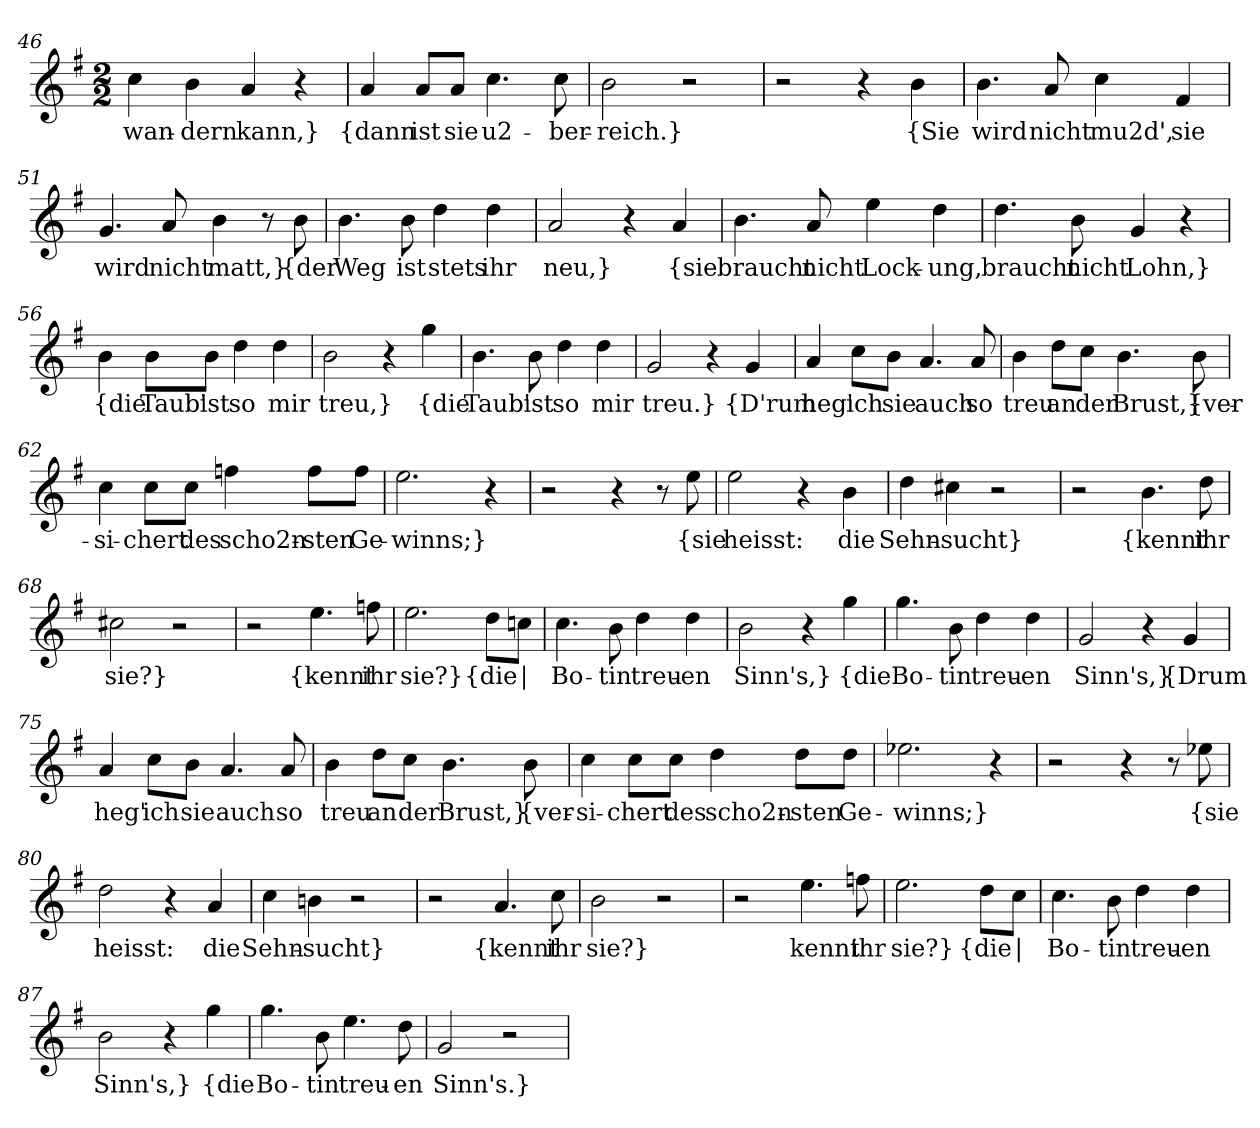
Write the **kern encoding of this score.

**kern	**text
*part1	*part1
*staff1	*staff1
!!LO:LB:g=z
*clefG2	*
*k[f#]	*
*M2/2	*
=46	=46
!	!LO:LY:b
4cc\	wan-
!	!LO:LY:b
4b\	-dern
!	!LO:LY:b
4a/	kann,}
4r	.
=47	=47
!	!LO:LY:b
4a/	{dann
!	!LO:LY:b
8a/L	ist
!	!LO:LY:b
8a/J	sie
!	!LO:LY:b
4.cc\	u2-
!	!LO:LY:b
8cc\	-ber-
=48	=48
!	!LO:LY:b
2b\	-reich.}
2r	.
=49	=49
2r	.
4r	.
!	!LO:LY:b
4b\	{Sie
=50	=50
!	!LO:LY:b
4.b\	wird
!	!LO:LY:b
8a/	nicht
!	!LO:LY:b
4cc\	mu2d',
!	!LO:LY:b
4f#/	sie
!!LO:PB:g=z
=51	=51
!	!LO:LY:b
4.g/	wird
!	!LO:LY:b
8a/	nicht
!	!LO:LY:b
4b\	matt,}
8r	.
!	!LO:LY:b
8b\	{der
=52	=52
!	!LO:LY:b
4.b\	Weg
!	!LO:LY:b
8b\	ist
!	!LO:LY:b
4dd\	stets
!	!LO:LY:b
4dd\	ihr
=53	=53
!	!LO:LY:b
2a/	neu,}
4r	.
!	!LO:LY:b
4a/	{sie
=54	=54
!	!LO:LY:b
4.b\	braucht
!	!LO:LY:b
8a/	nicht
!	!LO:LY:b
4ee\	Lock-
!	!LO:LY:b
4dd\	-ung,
=55	=55
!	!LO:LY:b
4.dd\	braucht
!	!LO:LY:b
8b\	nicht
!	!LO:LY:b
4g/	Lohn,}
4r	.
!!LO:LB:g=z
=56	=56
!	!LO:LY:b
4b\	{die
!	!LO:LY:b
8b\L	Taub'
!	!LO:LY:b
8b\J	ist
!	!LO:LY:b
4dd\	so
!	!LO:LY:b
4dd\	mir
=57	=57
!	!LO:LY:b
2b\	treu,}
4r	.
!	!LO:LY:b
4gg\	{die
=58	=58
!	!LO:LY:b
4.b\	Taub'
!	!LO:LY:b
8b\	ist
!	!LO:LY:b
4dd\	so
!	!LO:LY:b
4dd\	mir
=59	=59
!	!LO:LY:b
2g/	treu.}
4r	.
!	!LO:LY:b
4g/	{D'rum
=60	=60
!	!LO:LY:b
4a/	heg'
!	!LO:LY:b
8cc\L	ich
!	!LO:LY:b
8b\J	sie
!	!LO:LY:b
4.a/	auch
!	!LO:LY:b
8a/	so
!!LO:LB:g=z
=61	=61
!	!LO:LY:b
4b\	treu
!	!LO:LY:b
8dd\L	an
!	!LO:LY:b
8cc\J	der
!	!LO:LY:b
4.b\	Brust,}
!	!LO:LY:b
8b\	{ver-
=62	=62
!	!LO:LY:b
4cc\	-si-
!	!LO:LY:b
8cc\L	-chert
!	!LO:LY:b
8cc\J	des
!	!LO:LY:b
4ffn\	scho2n-
!	!LO:LY:b
8ff\L	-sten
!	!LO:LY:b
8ff\J	Ge-
=63	=63
!	!LO:LY:b
2.ee\	-winns;}
4r	.
=64	=64
2r	.
4r	.
8r	.
!	!LO:LY:b
8ee\	{sie
=65	=65
!	!LO:LY:b
2ee\	heisst:
4r	.
!	!LO:LY:b
4b\	die
!!LO:LB:g=z
=66	=66
!	!LO:LY:b
4dd\	Sehn-
!	!LO:LY:b
4cc#X\	-sucht}
2r	.
=67	=67
2r	.
!	!LO:LY:b
4.b\	{kennt
!	!LO:LY:b
8dd\	ihr
=68	=68
!	!LO:LY:b
2cc#X\	sie?}
2r	.
=69	=69
2r	.
!	!LO:LY:b
4.ee\	{kennt
!	!LO:LY:b
8ffn\	ihr
=70	=70
!	!LO:LY:b
2.ee\	sie?}
!	!LO:LY:b
8dd\L	{die
!	!LO:LY:b
8ccn\J	|
=71	=71
!	!LO:LY:b
4.cc\	Bo-
!	!LO:LY:b
8b\	-tin
!	!LO:LY:b
4dd\	treu-
!	!LO:LY:b
4dd\	-en
=72	=72
!	!LO:LY:b
2b\	Sinn's,}
4r	.
!	!LO:LY:b
4gg\	{die
!!LO:LB:g=z
=73	=73
!	!LO:LY:b
4.gg\	Bo-
!	!LO:LY:b
8b\	-tin
!	!LO:LY:b
4dd\	treu-
!	!LO:LY:b
4dd\	-en
=74	=74
!	!LO:LY:b
2g/	Sinn's,}
4r	.
!	!LO:LY:b
4g/	{Drum
=75	=75
!	!LO:LY:b
4a/	heg'
!	!LO:LY:b
8cc\L	ich
!	!LO:LY:b
8b\J	sie
!	!LO:LY:b
4.a/	auch
!	!LO:LY:b
8a/	so
=76	=76
!	!LO:LY:b
4b\	treu
!	!LO:LY:b
8dd\L	an
!	!LO:LY:b
8cc\J	der
!	!LO:LY:b
4.b\	Brust,}
!	!LO:LY:b
8b\	{ver-
!!LO:LB:g=z
=77	=77
!	!LO:LY:b
4cc\	-si-
!	!LO:LY:b
8cc\L	-chert
!	!LO:LY:b
8cc\J	des
!	!LO:LY:b
4dd\	scho2n-
!	!LO:LY:b
8dd\L	-sten
!	!LO:LY:b
8dd\J	Ge-
=78	=78
!	!LO:LY:b
2.ee-X\	-winns;}
4r	.
=79	=79
2r	.
4r	.
8r	.
!	!LO:LY:b
8ee-X\	{sie
=80	=80
!	!LO:LY:b
2dd\	heisst:
4r	.
!	!LO:LY:b
4a/	die
=81	=81
!	!LO:LY:b
4cc\	Sehn-
!	!LO:LY:b
4bn\	-sucht}
2r	.
=82	=82
2r	.
!	!LO:LY:b
4.a/	{kennt
!	!LO:LY:b
8cc\	ihr
=83	=83
!	!LO:LY:b
2b\	sie?}
2r	.
!!LO:LB:g=z
=84	=84
2r	.
!	!LO:LY:b
4.ee\	kennt
!	!LO:LY:b
8ffn\	ihr
=85	=85
!	!LO:LY:b
2.ee\	sie?}
!	!LO:LY:b
8dd\L	{die
!	!LO:LY:b
8cc\J	|
=86	=86
!	!LO:LY:b
4.cc\	Bo-
!	!LO:LY:b
8b\	-tin
!	!LO:LY:b
4dd\	treu-
!	!LO:LY:b
4dd\	-en
=87	=87
!	!LO:LY:b
2b\	Sinn's,}
4r	.
!	!LO:LY:b
4gg\	{die
=88	=88
!	!LO:LY:b
4.gg\	Bo-
!	!LO:LY:b
8b\	-tin
!	!LO:LY:b
4.ee\	treu-
!	!LO:LY:b
8dd\	-en
=89	=89
!	!LO:LY:b
2g/	Sinn's.}
2r	.
=	=
*-	*-
